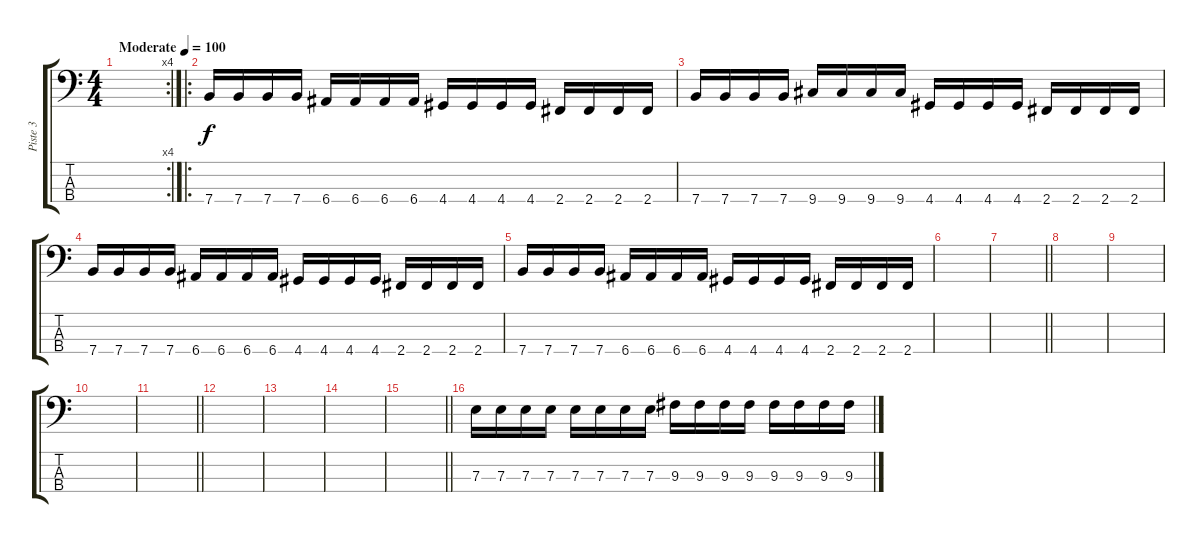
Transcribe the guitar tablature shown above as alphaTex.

\track ("Piste 3" "Piste 3") {instrument electricbasspick}
\staff {score tabs}
\tuning (G2 D2 A1 E1) {hide}
\rc 4
\ts (4 4)
\tempo (100 "Moderate")
\clef f4
\ks c
|
\ro
7.4.16 7.4.16 7.4.16 7.4.16 6.4.16 6.4.16 6.4.16 6.4.16 4.4.16 4.4.16 4.4.16 4.4.16 2.4.16 2.4.16 2.4.16 2.4.16 |
7.4.16 7.4.16 7.4.16 7.4.16 9.4.16 9.4.16 9.4.16 9.4.16 4.4.16 4.4.16 4.4.16 4.4.16 2.4.16 2.4.16 2.4.16 2.4.16 |
7.4.16 7.4.16 7.4.16 7.4.16 6.4.16 6.4.16 6.4.16 6.4.16 4.4.16 4.4.16 4.4.16 4.4.16 2.4.16 2.4.16 2.4.16 2.4.16 |
7.4.16 7.4.16 7.4.16 7.4.16 6.4.16 6.4.16 6.4.16 6.4.16 4.4.16 4.4.16 4.4.16 4.4.16 2.4.16 2.4.16 2.4.16 2.4.16 |
|
\barLineRight lightlight
|
|
|
|
\barLineRight lightlight
|
|
|
|
\barLineRight lightlight
|
7.3.16 7.3.16 7.3.16 7.3.16 7.3.16 7.3.16 7.3.16 7.3.16 9.3.16 9.3.16 9.3.16 9.3.16 9.3.16 9.3.16 9.3.16 9.3.16
